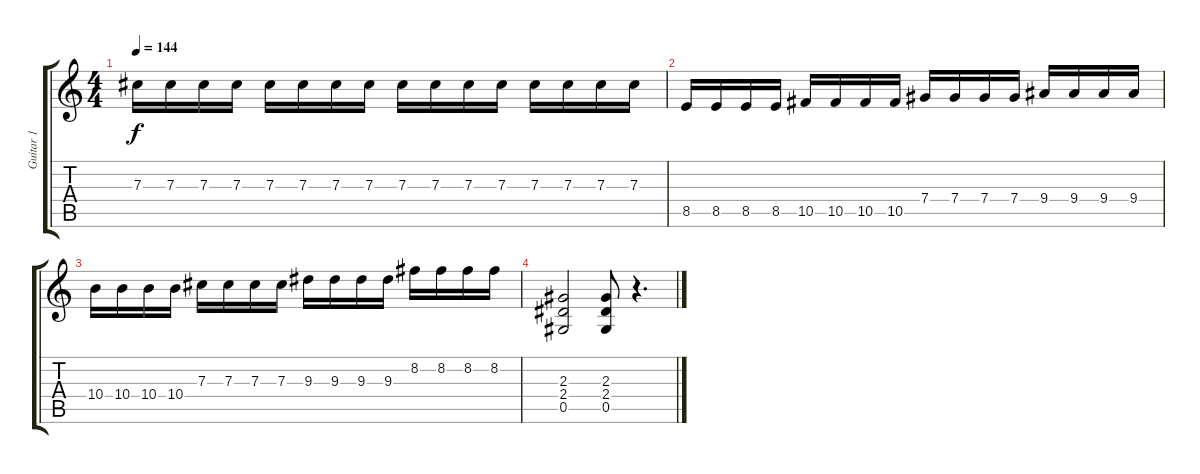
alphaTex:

\track ("Guitar 1" "Guitar 1") {instrument distortionguitar}
\staff {score tabs}
\tuning (Eb4 Bb3 Gb3 Db3 Ab2 Eb2) {hide}
\ts (4 4)
\tempo 144
\clef g2
\ks c
7.3.16{dy f} 7.3.16 7.3.16 7.3.16 7.3.16 7.3.16 7.3.16 7.3.16 7.3.16 7.3.16 7.3.16 7.3.16 7.3.16 7.3.16 7.3.16 7.3.16 |
8.5.16 8.5.16 8.5.16 8.5.16 10.5.16 10.5.16 10.5.16 10.5.16 7.4.16 7.4.16 7.4.16 7.4.16 9.4.16 9.4.16 9.4.16 9.4.16 |
10.4.16 10.4.16 10.4.16 10.4.16 7.3.16 7.3.16 7.3.16 7.3.16 9.3.16 9.3.16 9.3.16 9.3.16 8.2.16 8.2.16 8.2.16 8.2.16 |
(2.3 2.4 0.5).2 (2.3 2.4 0.5).8 r.4{d}
